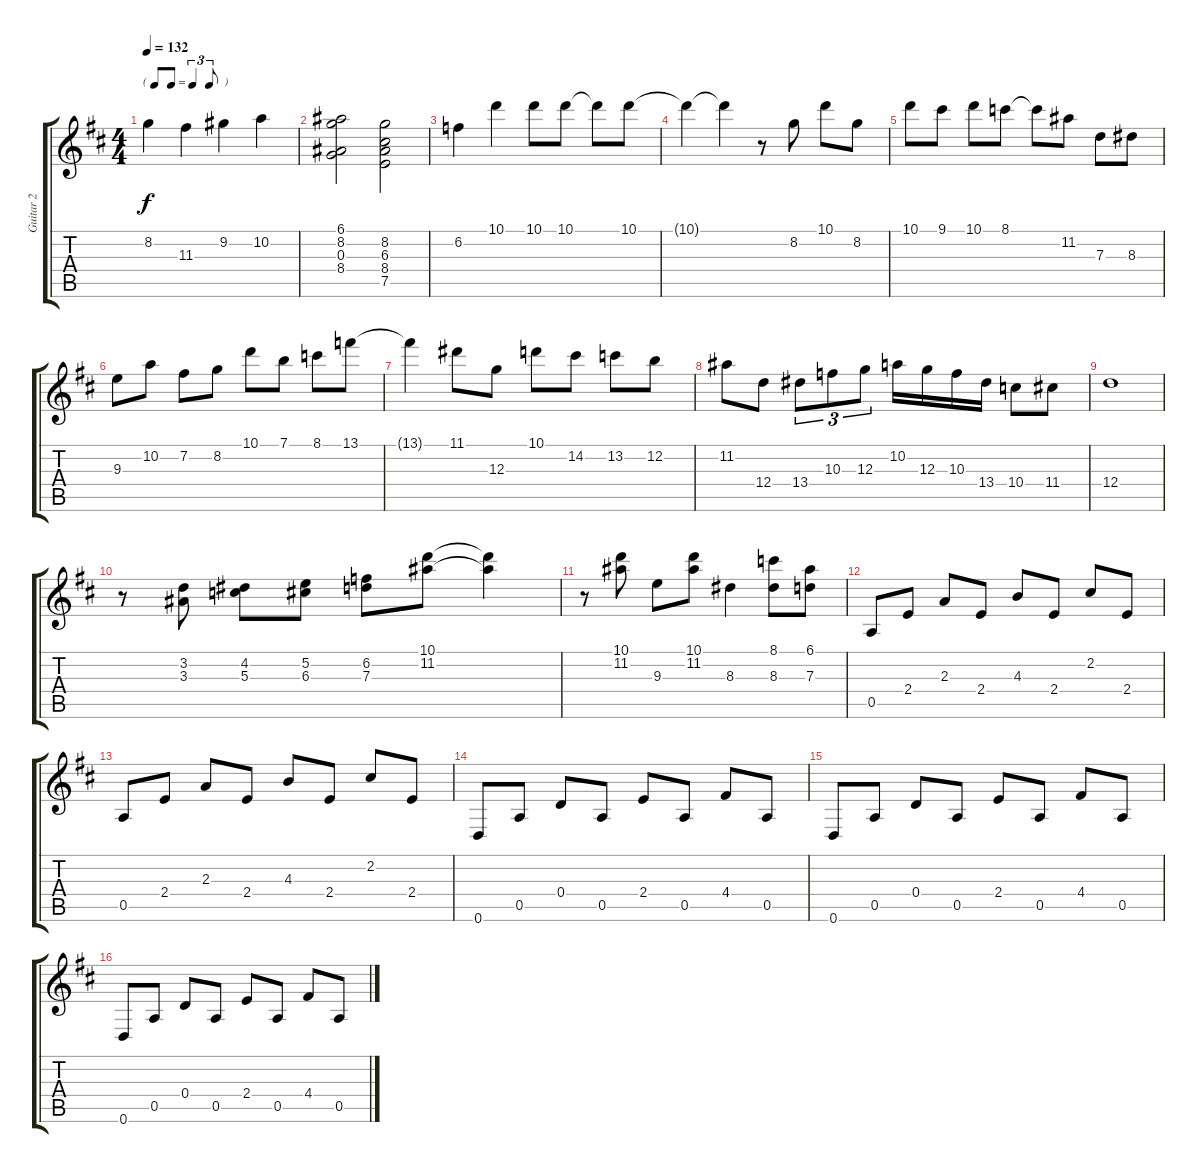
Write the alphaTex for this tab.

\track ("Guitar 2" "Guitar 2") {instrument acousticguitarsteel}
\staff {score tabs}
\tuning (E4 B3 G3 D3 A2 D2) {hide}
\ts (4 4)
\tf triplet8th
\tempo 132
\clef g2
\ks d
8.2.4{dy f} 11.3.4 9.2.4 10.2.4 |
(6.1 8.2 0.3 8.4).2 (8.2 6.3 8.4 7.5).2 |
6.2.4 10.1.4 10.1.8 10.1.8 10.1{t}.8 10.1.8 |
10.1{t}.4 10.1{t}.4 r.8 8.2.8 10.1.8 8.2.8 |
10.1.8 9.1.8 10.1.8 8.1.8 8.1{t}.8 11.2.8 7.3.8 8.3.8 |
9.3.8 10.2.8 7.2.8 8.2.8 10.1.8 7.1.8 8.1.8 13.1.8 |
13.1{t}.4 11.1.8 12.3.8 10.1.8 14.2.8 13.2.8 12.2.8 |
11.2.8 12.4.8 13.4.8{tu (3 2)} 10.3.8{tu (3 2)} 12.3.8{tu (3 2)} 10.2.16 12.3.16 10.3.16 13.4.16 10.4.8 11.4.8 |
12.4.1 |
r.8 (3.2 3.3).8 (4.2 5.3).8 (5.2 6.3).8 (6.2 7.3).8 (10.1 11.2).8 (10.1{t} 11.2{t}).4 |
r.8 (10.1 11.2).8 9.3.8 (10.1 11.2).8 8.3.4 (8.1 8.3).8 (6.1 7.3).8 |
0.5.8 2.4.8 2.3.8 2.4.8 4.3.8 2.4.8 2.2.8 2.4.8 |
0.5.8 2.4.8 2.3.8 2.4.8 4.3.8 2.4.8 2.2.8 2.4.8 |
0.6.8 0.5.8 0.4.8 0.5.8 2.4.8 0.5.8 4.4.8 0.5.8 |
0.6.8 0.5.8 0.4.8 0.5.8 2.4.8 0.5.8 4.4.8 0.5.8 |
0.6.8 0.5.8 0.4.8 0.5.8 2.4.8 0.5.8 4.4.8 0.5.8
